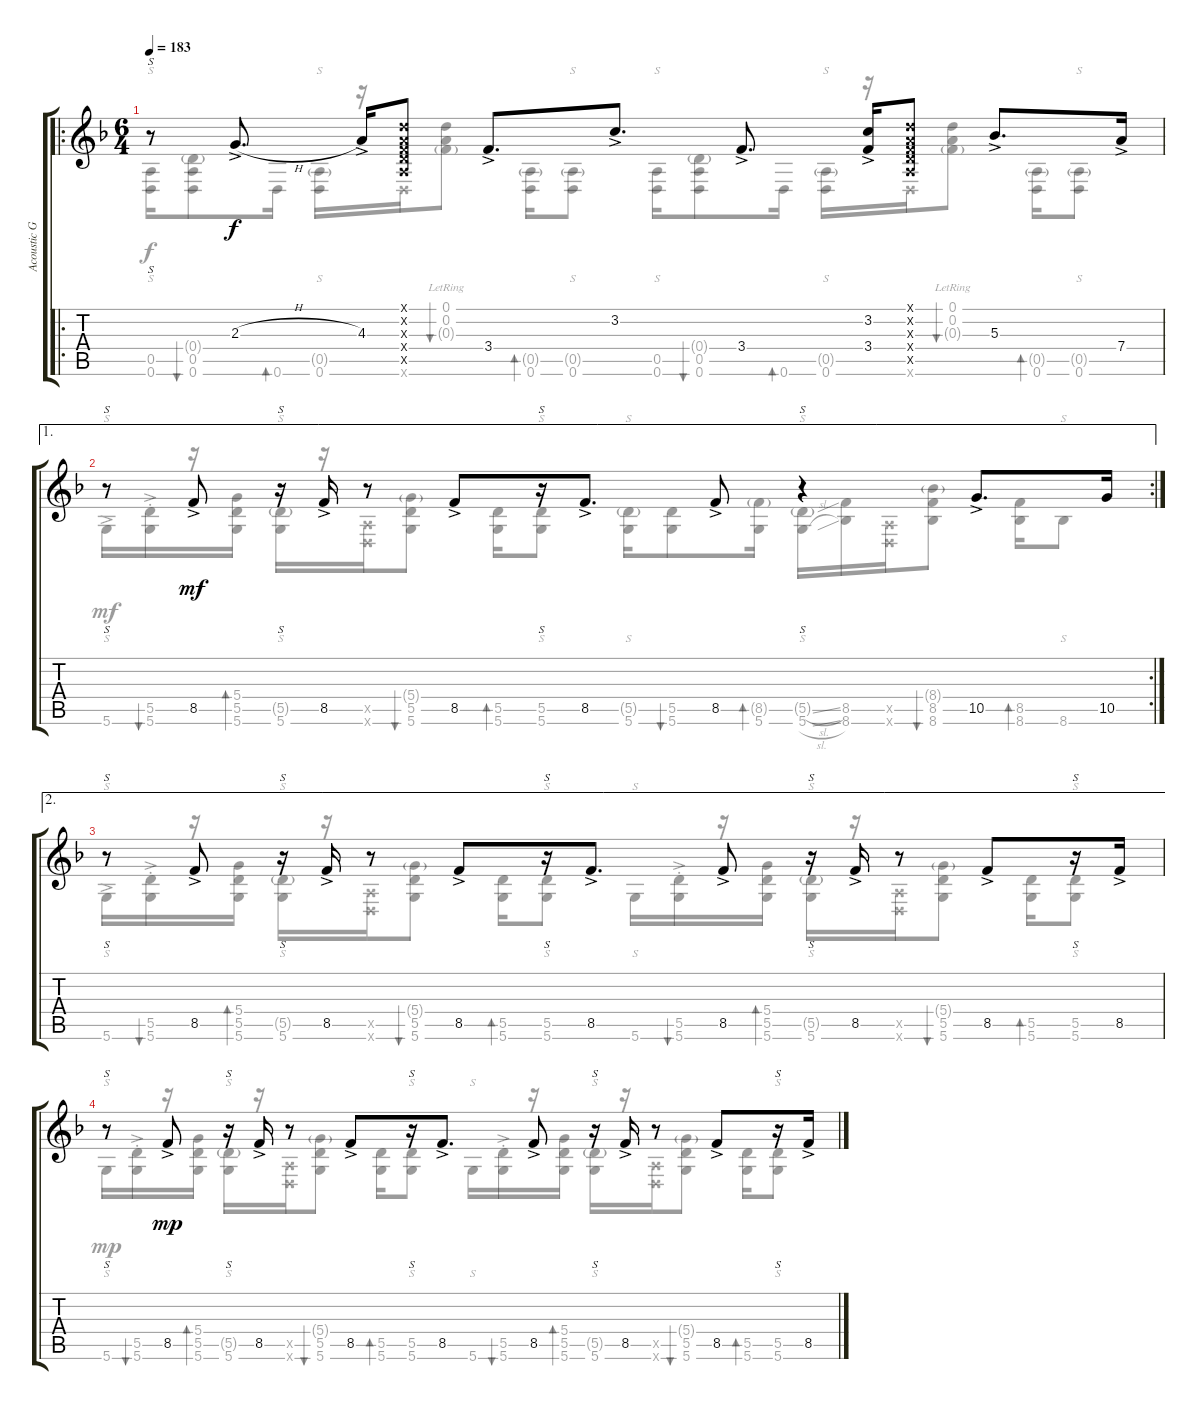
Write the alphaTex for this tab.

\track ("Acoustic Guitar" "Acoustic G") {instrument acousticguitarsteel}
\staff {score tabs}
\tuning (D4 A3 F3 D3 A2 D2) {hide}
\voice
\ro
\ts (6 4)
\tempo 183
\clef g2
\ks dminor
r.8{s dy f} 2.3{h ac}.8{d} 4.3{ac}.16 (0.1{x} 0.2{x} 0.3{x} 0.4{x} 0.5{x}).8 3.4{ac}.8{d} 3.2{ac}.8{d} 3.4{ac}.8{d} (3.2{ac} 3.4).16 (0.1{x} 0.2{x} 0.3{x} 0.4{x} 0.5{x}).8 5.3{ac}.8{d} 7.4{ac}.16 |
\ae 1
\rc 2
r.8{s} 8.5{ac}.8{dy mf} r.16{s} 8.5{ac}.16 r.8 8.5{ac}.8 r.16{s} 8.5{ac}.8{d} 8.5{ac}.8 r.4{s} 10.5{ac}.8{d} 10.5.16 |
\ae 2
r.8{s} 8.5{ac}.8 r.16{s} 8.5{ac}.16 r.8 8.5{ac}.8 r.16{s} 8.5{ac}.8{d} 8.5{ac}.8 r.16{s} 8.5{ac}.16 r.8 8.5{ac}.8 r.16{s} 8.5{ac}.16 |
r.8{s} 8.5{ac}.8{dy mp} r.16{s} 8.5{ac}.16 r.8 8.5{ac}.8 r.16{s} 8.5{ac}.8{d} 8.5{ac}.8 r.16{s} 8.5{ac}.16 r.8 8.5{ac}.8 r.16{s} 8.5{ac}.16
\voice
\clef g2
\ottava regular
\simile none
\ks dminor
(0.5 0.6).16{s dy f} (0.4{g} 0.5 0.6).8{bu 30} 0.6.16{bd 30} (0.5{g} 0.6).16{s} r.16 0.6{x}.16 (0.1{lr} 0.2{lr} 0.3{g lr}).8{bu 30} (0.5{g} 0.6).16{bd 30} (0.5{g} 0.6).8{s} (0.5 0.6).16{s} (0.4{g} 0.5 0.6).8{bu 30} 0.6.16{bd 30} (0.5{g} 0.6).16{s} r.16 0.6{x}.16 (0.1{lr} 0.2{lr} 0.3{g lr}).8{bu 30} (0.5{g} 0.6).16{bd 30} (0.5{g} 0.6).8{s} |
5.6{ac}.16{s dy mf} (5.5{ac st} 5.6).16{bu 30} r.16 (5.4 5.5 5.6).16{bd 30} (5.5{g} 5.6).16{s} r.16 (0.5{x} 0.6{x}).16 (5.4{g} 5.5 5.6).8{bu 30} (5.5 5.6).16{bd 30} (5.5 5.6).8{s} (5.5{g} 5.6).16{s} (5.5 5.6).8{bu 30} (8.5{g} 5.6).16{bd 30} (5.5{sl g} 5.6{sl}).16{s} (8.5 8.6).16 (0.5{x} 0.6{x}).16 (8.4{g} 8.5 8.6).8{bu 30} (8.5 8.6).16{bd 30} 8.6.8{s} |
5.6{ac}.16{s} (5.5{ac st} 5.6).16{bu 30} r.16 (5.4 5.5 5.6).16{bd 30} (5.5{g} 5.6).16{s} r.16 (0.5{x} 0.6{x}).16 (5.4{g} 5.5 5.6).8{bu 30} (5.5 5.6).16{bd 30} (5.5 5.6).8{s} 5.6.16{s} (5.5{ac st} 5.6).16{bu 30} r.16 (5.4 5.5 5.6).16{bd 30} (5.5{g} 5.6).16{s} r.16 (0.5{x} 0.6{x}).16 (5.4{g} 5.5 5.6).8{bu 30} (5.5 5.6).16{bd 30} (5.5 5.6).8{s} |
5.6.16{s dy mp} (5.5{ac st} 5.6).16{bu 30} r.16 (5.4 5.5 5.6).16{bd 30} (5.5{g} 5.6).16{s} r.16 (0.5{x} 0.6{x}).16 (5.4{g} 5.5 5.6).8{bu 30} (5.5 5.6).16{bd 30} (5.5 5.6).8{s} 5.6.16{s} (5.5{ac st} 5.6).16{bu 30} r.16 (5.4 5.5 5.6).16{bd 30} (5.5{g} 5.6).16{s} r.16 (0.5{x} 0.6{x}).16 (5.4{g} 5.5 5.6).8{bu 30} (5.5 5.6).16{bd 30} (5.5 5.6).8{s}
